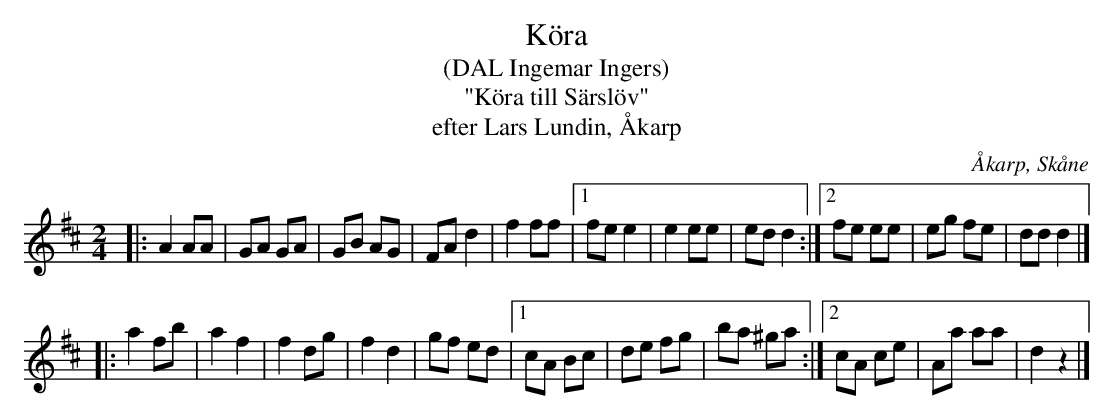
X:1
T:Köra
T:(DAL Ingemar Ingers)
T:"Köra till Särslöv"
T:efter Lars Lundin, Åkarp
O:Åkarp, Skåne
M:2/4
L:1/8
K:D
|: A2 AA | GA GA | GB AG | FA d2 | f2 ff |1 fe e2 | e2 ee | ed d2 :|2 fe ee | eg fe | dd d2 |]
|: a2 fb | a2 f2 | f2 dg | f2 d2 | gf ed |1 cA Bc | de fg | ba ^ga :|2 cA ce | Aa aa | d2 z2|]
